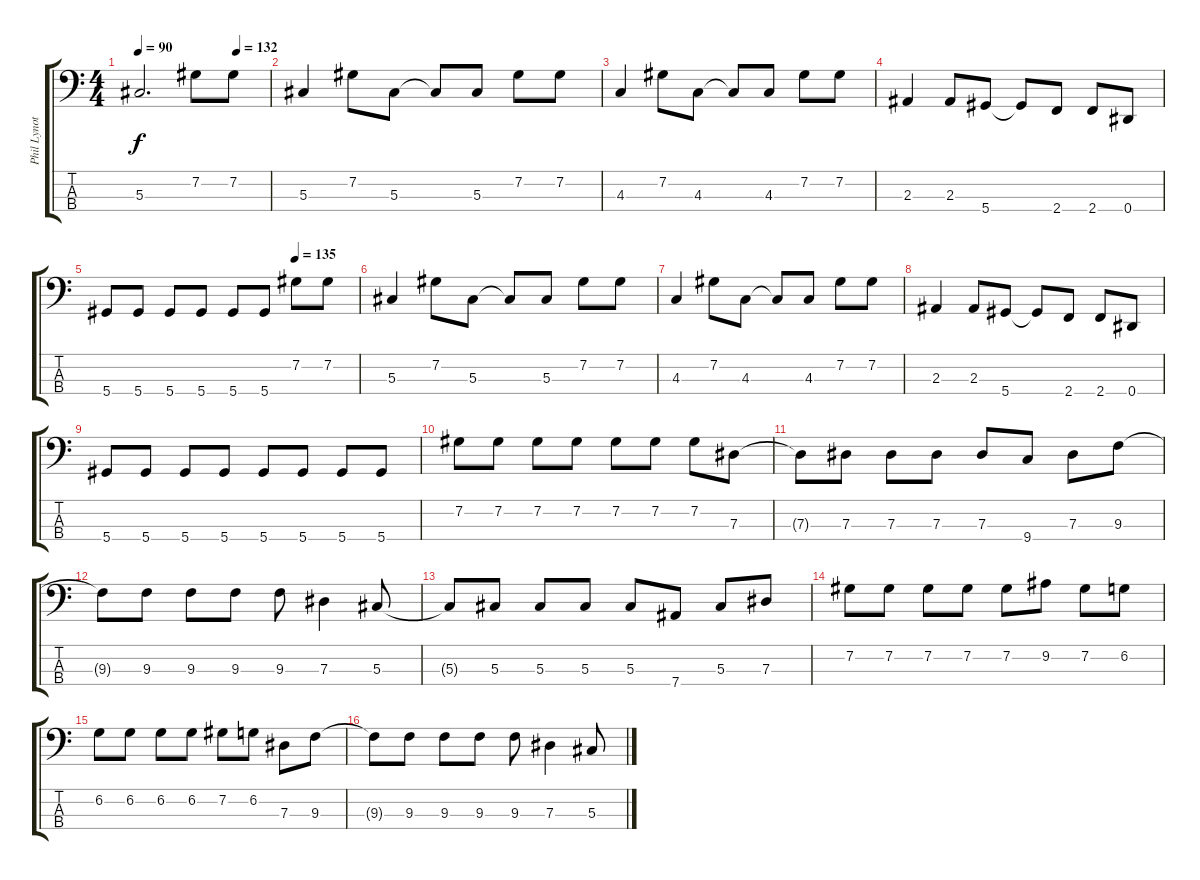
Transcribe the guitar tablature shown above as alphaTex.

\track ("Phil Lynott" "Phil Lynot") {instrument electricbassfinger}
\staff {score tabs}
\tuning (Gb2 Db2 Ab1 Eb1) {hide}
\ts (4 4)
\tempo 90
\tempo (132 0.75)
\clef f4
\ks c
5.3{t}.2{d dy f} 7.2.8{volume 16} 7.2.8 |
5.3.4 7.2.8 5.3.8 5.3{t}.8 5.3.8 7.2.8 7.2.8 |
4.3.4 7.2.8 4.3.8 4.3{t}.8 4.3.8 7.2.8 7.2.8 |
2.3.4 2.3.8 5.4.8 5.4{t}.8 2.4.8 2.4.8 0.4.8 |
\tempo (135 0.75)
5.4.8 5.4.8 5.4.8 5.4.8 5.4.8 5.4.8 7.2.8 7.2.8 |
5.3.4 7.2.8 5.3.8 5.3{t}.8 5.3.8 7.2.8 7.2.8 |
4.3.4 7.2.8 4.3.8 4.3{t}.8 4.3.8 7.2.8 7.2.8 |
2.3.4 2.3.8 5.4.8 5.4{t}.8 2.4.8 2.4.8 0.4.8 |
5.4.8 5.4.8 5.4.8 5.4.8 5.4.8 5.4.8 5.4.8 5.4.8 |
7.2.8 7.2.8 7.2.8 7.2.8 7.2.8 7.2.8 7.2.8 7.3.8 |
7.3{t}.8 7.3.8 7.3.8 7.3.8 7.3.8 9.4.8 7.3.8 9.3.8 |
9.3{t}.8 9.3.8 9.3.8 9.3.8 9.3.8 7.3.4 5.3.8 |
5.3{t}.8 5.3.8 5.3.8 5.3.8 5.3.8 7.4.8 5.3.8 7.3.8 |
7.2.8 7.2.8 7.2.8 7.2.8 7.2.8 9.2.8 7.2.8 6.2.8 |
6.2.8 6.2.8 6.2.8 6.2.8 7.2.8 6.2.8 7.3.8 9.3.8 |
9.3{t}.8 9.3.8 9.3.8 9.3.8 9.3.8 7.3.4 5.3.8
